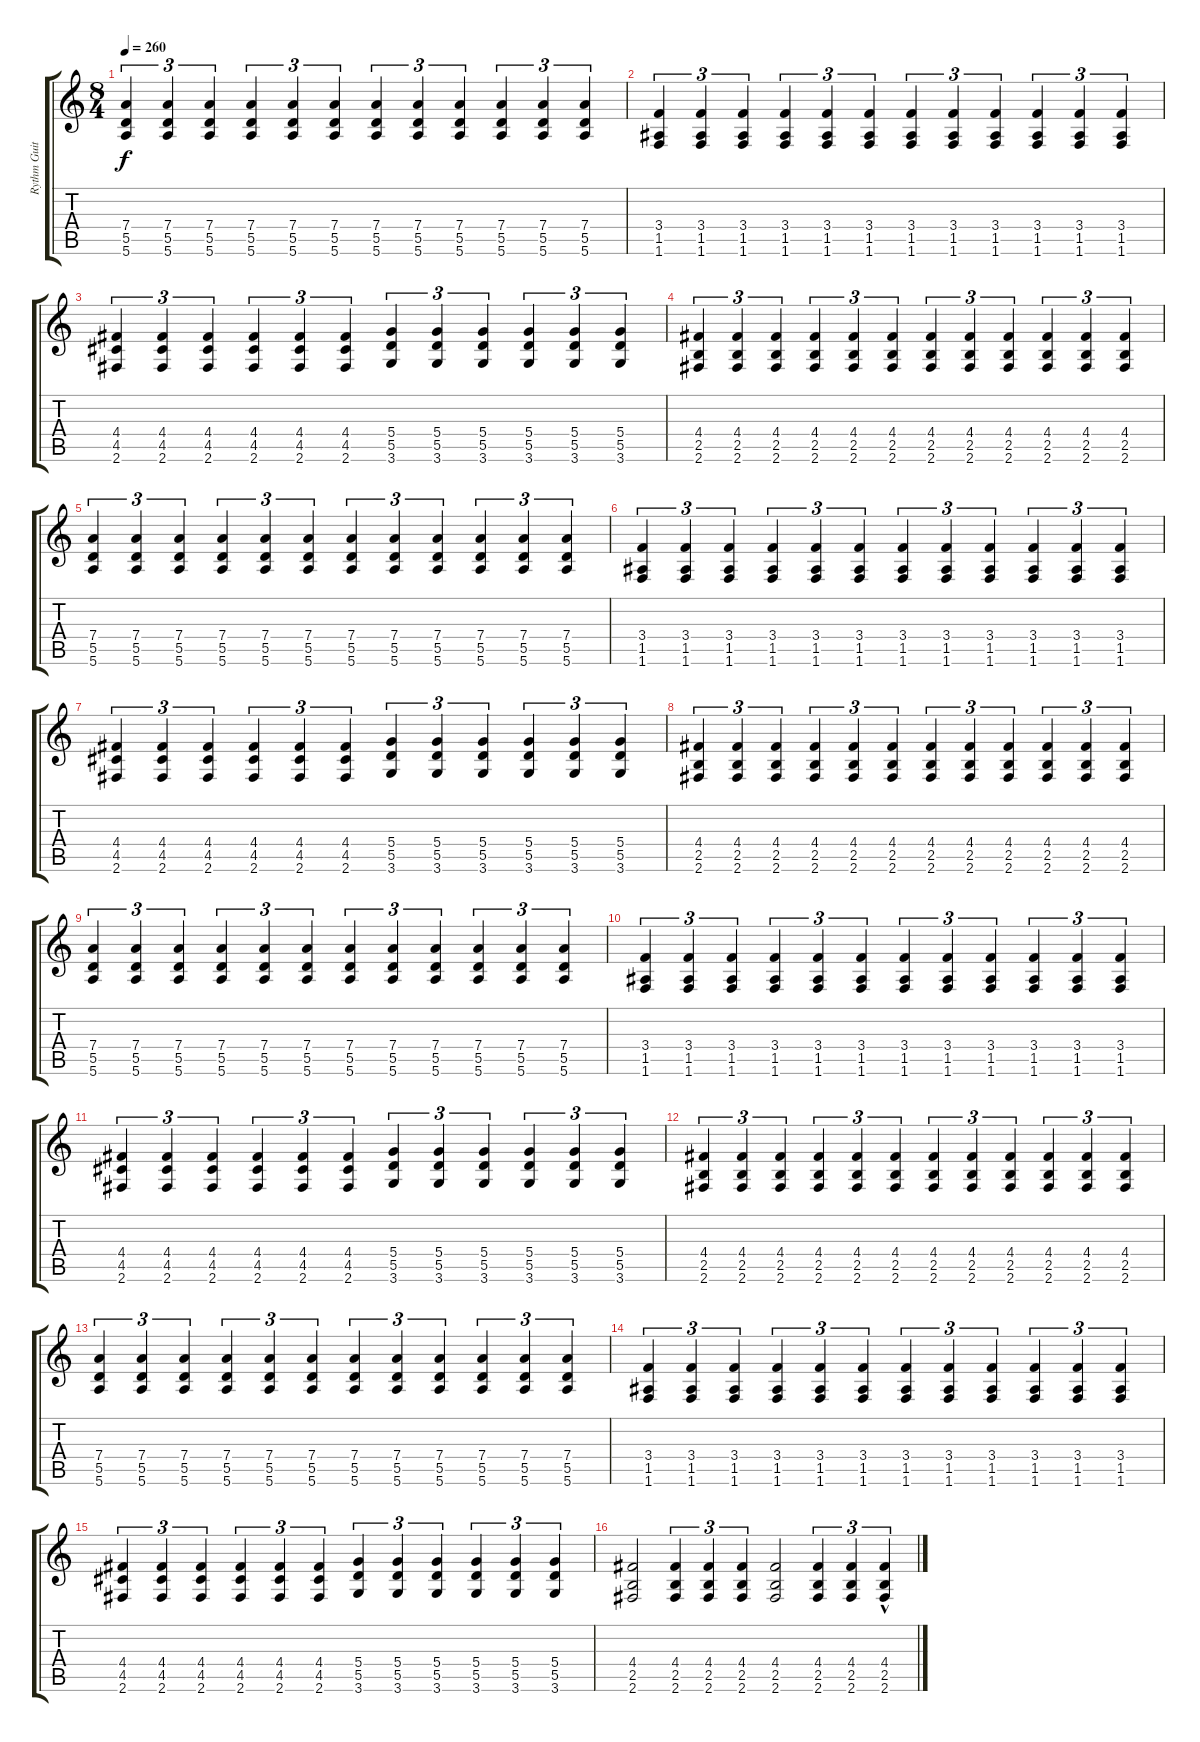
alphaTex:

\track ("Rythm Guitar - > Silenoz" "Rythm Guit") {instrument distortionguitar}
\staff {score tabs}
\tuning (E4 B3 G3 D3 A2 E2) {hide}
\ts (8 4)
\tempo 260
\clef g2
\ks c
(7.4 5.5 5.6).4{tu (3 2) dy f} (7.4 5.5 5.6).4{tu (3 2)} (7.4 5.5 5.6).4{tu (3 2)} (7.4 5.5 5.6).4{tu (3 2)} (7.4 5.5 5.6).4{tu (3 2)} (7.4 5.5 5.6).4{tu (3 2)} (7.4 5.5 5.6).4{tu (3 2)} (7.4 5.5 5.6).4{tu (3 2)} (7.4 5.5 5.6).4{tu (3 2)} (7.4 5.5 5.6).4{tu (3 2)} (7.4 5.5 5.6).4{tu (3 2)} (7.4 5.5 5.6).4{tu (3 2)} |
(3.4 1.5 1.6).4{tu (3 2)} (3.4 1.5 1.6).4{tu (3 2)} (3.4 1.5 1.6).4{tu (3 2)} (3.4 1.5 1.6).4{tu (3 2)} (3.4 1.5 1.6).4{tu (3 2)} (3.4 1.5 1.6).4{tu (3 2)} (3.4 1.5 1.6).4{tu (3 2)} (3.4 1.5 1.6).4{tu (3 2)} (3.4 1.5 1.6).4{tu (3 2)} (3.4 1.5 1.6).4{tu (3 2)} (3.4 1.5 1.6).4{tu (3 2)} (3.4 1.5 1.6).4{tu (3 2)} |
(4.4 4.5 2.6).4{tu (3 2)} (4.4 4.5 2.6).4{tu (3 2)} (4.4 4.5 2.6).4{tu (3 2)} (4.4 4.5 2.6).4{tu (3 2)} (4.4 4.5 2.6).4{tu (3 2)} (4.4 4.5 2.6).4{tu (3 2)} (5.4 5.5 3.6).4{tu (3 2)} (5.4 5.5 3.6).4{tu (3 2)} (5.4 5.5 3.6).4{tu (3 2)} (5.4 5.5 3.6).4{tu (3 2)} (5.4 5.5 3.6).4{tu (3 2)} (5.4 5.5 3.6).4{tu (3 2)} |
(4.4 2.5 2.6).4{tu (3 2)} (4.4 2.5 2.6).4{tu (3 2)} (4.4 2.5 2.6).4{tu (3 2)} (4.4 2.5 2.6).4{tu (3 2)} (4.4 2.5 2.6).4{tu (3 2)} (4.4 2.5 2.6).4{tu (3 2)} (4.4 2.5 2.6).4{tu (3 2)} (4.4 2.5 2.6).4{tu (3 2)} (4.4 2.5 2.6).4{tu (3 2)} (4.4 2.5 2.6).4{tu (3 2)} (4.4 2.5 2.6).4{tu (3 2)} (4.4 2.5 2.6).4{tu (3 2)} |
(7.4 5.5 5.6).4{tu (3 2)} (7.4 5.5 5.6).4{tu (3 2)} (7.4 5.5 5.6).4{tu (3 2)} (7.4 5.5 5.6).4{tu (3 2)} (7.4 5.5 5.6).4{tu (3 2)} (7.4 5.5 5.6).4{tu (3 2)} (7.4 5.5 5.6).4{tu (3 2)} (7.4 5.5 5.6).4{tu (3 2)} (7.4 5.5 5.6).4{tu (3 2)} (7.4 5.5 5.6).4{tu (3 2)} (7.4 5.5 5.6).4{tu (3 2)} (7.4 5.5 5.6).4{tu (3 2)} |
(3.4 1.5 1.6).4{tu (3 2)} (3.4 1.5 1.6).4{tu (3 2)} (3.4 1.5 1.6).4{tu (3 2)} (3.4 1.5 1.6).4{tu (3 2)} (3.4 1.5 1.6).4{tu (3 2)} (3.4 1.5 1.6).4{tu (3 2)} (3.4 1.5 1.6).4{tu (3 2)} (3.4 1.5 1.6).4{tu (3 2)} (3.4 1.5 1.6).4{tu (3 2)} (3.4 1.5 1.6).4{tu (3 2)} (3.4 1.5 1.6).4{tu (3 2)} (3.4 1.5 1.6).4{tu (3 2)} |
(4.4 4.5 2.6).4{tu (3 2)} (4.4 4.5 2.6).4{tu (3 2)} (4.4 4.5 2.6).4{tu (3 2)} (4.4 4.5 2.6).4{tu (3 2)} (4.4 4.5 2.6).4{tu (3 2)} (4.4 4.5 2.6).4{tu (3 2)} (5.4 5.5 3.6).4{tu (3 2)} (5.4 5.5 3.6).4{tu (3 2)} (5.4 5.5 3.6).4{tu (3 2)} (5.4 5.5 3.6).4{tu (3 2)} (5.4 5.5 3.6).4{tu (3 2)} (5.4 5.5 3.6).4{tu (3 2)} |
(4.4 2.5 2.6).4{tu (3 2)} (4.4 2.5 2.6).4{tu (3 2)} (4.4 2.5 2.6).4{tu (3 2)} (4.4 2.5 2.6).4{tu (3 2)} (4.4 2.5 2.6).4{tu (3 2)} (4.4 2.5 2.6).4{tu (3 2)} (4.4 2.5 2.6).4{tu (3 2)} (4.4 2.5 2.6).4{tu (3 2)} (4.4 2.5 2.6).4{tu (3 2)} (4.4 2.5 2.6).4{tu (3 2)} (4.4 2.5 2.6).4{tu (3 2)} (4.4 2.5 2.6).4{tu (3 2)} |
(7.4 5.5 5.6).4{tu (3 2)} (7.4 5.5 5.6).4{tu (3 2)} (7.4 5.5 5.6).4{tu (3 2)} (7.4 5.5 5.6).4{tu (3 2)} (7.4 5.5 5.6).4{tu (3 2)} (7.4 5.5 5.6).4{tu (3 2)} (7.4 5.5 5.6).4{tu (3 2)} (7.4 5.5 5.6).4{tu (3 2)} (7.4 5.5 5.6).4{tu (3 2)} (7.4 5.5 5.6).4{tu (3 2)} (7.4 5.5 5.6).4{tu (3 2)} (7.4 5.5 5.6).4{tu (3 2)} |
(3.4 1.5 1.6).4{tu (3 2)} (3.4 1.5 1.6).4{tu (3 2)} (3.4 1.5 1.6).4{tu (3 2)} (3.4 1.5 1.6).4{tu (3 2)} (3.4 1.5 1.6).4{tu (3 2)} (3.4 1.5 1.6).4{tu (3 2)} (3.4 1.5 1.6).4{tu (3 2)} (3.4 1.5 1.6).4{tu (3 2)} (3.4 1.5 1.6).4{tu (3 2)} (3.4 1.5 1.6).4{tu (3 2)} (3.4 1.5 1.6).4{tu (3 2)} (3.4 1.5 1.6).4{tu (3 2)} |
(4.4 4.5 2.6).4{tu (3 2)} (4.4 4.5 2.6).4{tu (3 2)} (4.4 4.5 2.6).4{tu (3 2)} (4.4 4.5 2.6).4{tu (3 2)} (4.4 4.5 2.6).4{tu (3 2)} (4.4 4.5 2.6).4{tu (3 2)} (5.4 5.5 3.6).4{tu (3 2)} (5.4 5.5 3.6).4{tu (3 2)} (5.4 5.5 3.6).4{tu (3 2)} (5.4 5.5 3.6).4{tu (3 2)} (5.4 5.5 3.6).4{tu (3 2)} (5.4 5.5 3.6).4{tu (3 2)} |
(4.4 2.5 2.6).4{tu (3 2)} (4.4 2.5 2.6).4{tu (3 2)} (4.4 2.5 2.6).4{tu (3 2)} (4.4 2.5 2.6).4{tu (3 2)} (4.4 2.5 2.6).4{tu (3 2)} (4.4 2.5 2.6).4{tu (3 2)} (4.4 2.5 2.6).4{tu (3 2)} (4.4 2.5 2.6).4{tu (3 2)} (4.4 2.5 2.6).4{tu (3 2)} (4.4 2.5 2.6).4{tu (3 2)} (4.4 2.5 2.6).4{tu (3 2)} (4.4 2.5 2.6).4{tu (3 2)} |
(7.4 5.5 5.6).4{tu (3 2)} (7.4 5.5 5.6).4{tu (3 2)} (7.4 5.5 5.6).4{tu (3 2)} (7.4 5.5 5.6).4{tu (3 2)} (7.4 5.5 5.6).4{tu (3 2)} (7.4 5.5 5.6).4{tu (3 2)} (7.4 5.5 5.6).4{tu (3 2)} (7.4 5.5 5.6).4{tu (3 2)} (7.4 5.5 5.6).4{tu (3 2)} (7.4 5.5 5.6).4{tu (3 2)} (7.4 5.5 5.6).4{tu (3 2)} (7.4 5.5 5.6).4{tu (3 2)} |
(3.4 1.5 1.6).4{tu (3 2)} (3.4 1.5 1.6).4{tu (3 2)} (3.4 1.5 1.6).4{tu (3 2)} (3.4 1.5 1.6).4{tu (3 2)} (3.4 1.5 1.6).4{tu (3 2)} (3.4 1.5 1.6).4{tu (3 2)} (3.4 1.5 1.6).4{tu (3 2)} (3.4 1.5 1.6).4{tu (3 2)} (3.4 1.5 1.6).4{tu (3 2)} (3.4 1.5 1.6).4{tu (3 2)} (3.4 1.5 1.6).4{tu (3 2)} (3.4 1.5 1.6).4{tu (3 2)} |
(4.4 4.5 2.6).4{tu (3 2)} (4.4 4.5 2.6).4{tu (3 2)} (4.4 4.5 2.6).4{tu (3 2)} (4.4 4.5 2.6).4{tu (3 2)} (4.4 4.5 2.6).4{tu (3 2)} (4.4 4.5 2.6).4{tu (3 2)} (5.4 5.5 3.6).4{tu (3 2)} (5.4 5.5 3.6).4{tu (3 2)} (5.4 5.5 3.6).4{tu (3 2)} (5.4 5.5 3.6).4{tu (3 2)} (5.4 5.5 3.6).4{tu (3 2)} (5.4 5.5 3.6).4{tu (3 2)} |
(4.4 2.5 2.6).2 (4.4 2.5 2.6).4{tu (3 2)} (4.4 2.5 2.6).4{tu (3 2)} (4.4 2.5 2.6).4{tu (3 2)} (4.4 2.5 2.6).2 (4.4 2.5 2.6).4{tu (3 2)} (4.4 2.5 2.6).4{tu (3 2)} (4.4 2.5{hac} 2.6{hac}).4{tu (3 2)}
